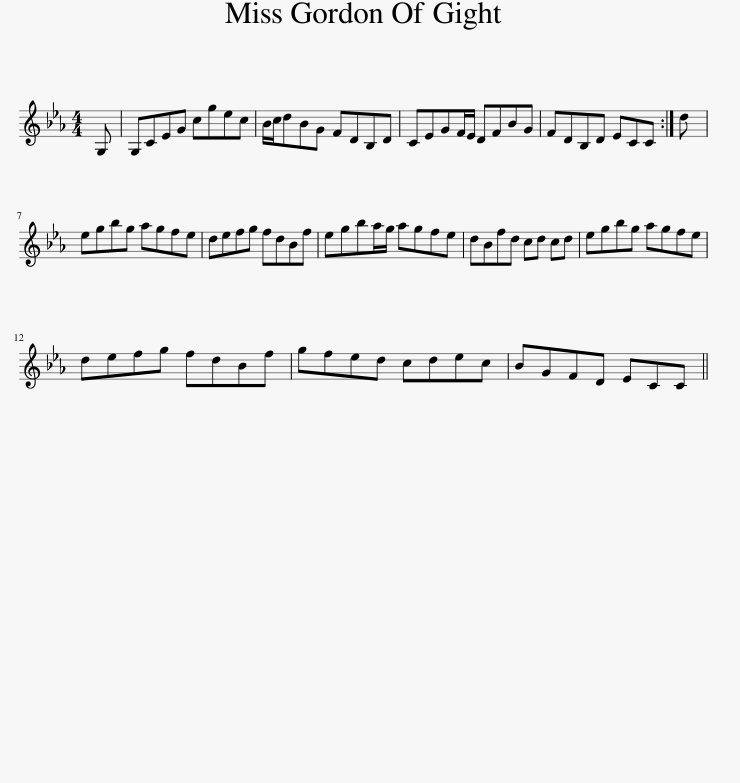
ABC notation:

X:1
L:1/8
M:4/4
I:linebreak $
K:Eb
V:1 treble
V:1
 G, | G,CEG cgec | B/c/dBG FDB,D | CEGF/E/ DFBG | FDB,D ECC :| %5
 d |$ egbg agfe | defg fdBf | egba/g/ agfe | dBfd cd cd | %10
 egbg agfe |$ defg fdBf | gfed cdec | BGFD ECC || %14
